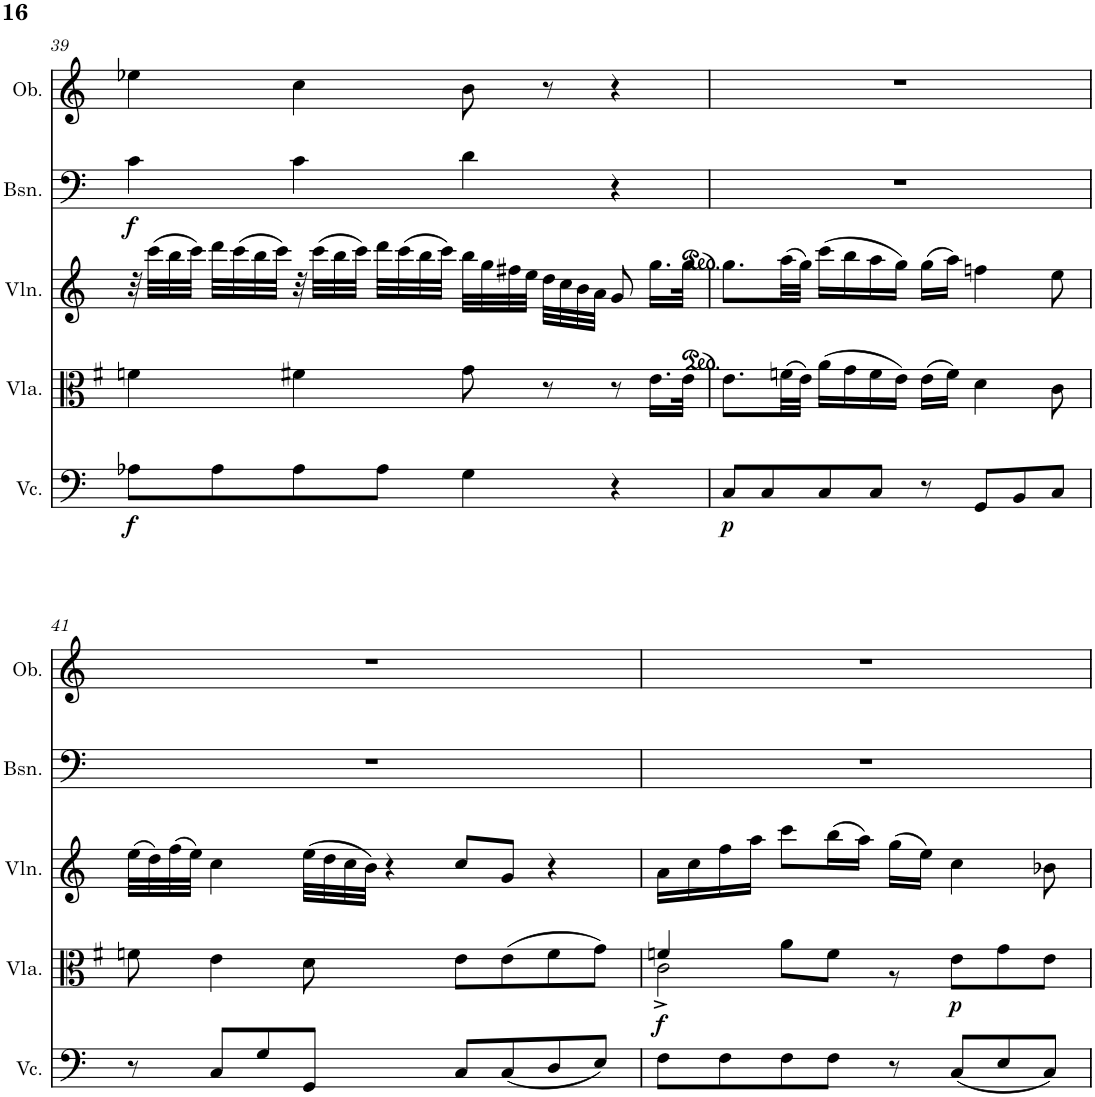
**kern	**dynam	**kern	**dynam	**kern	**kern	**dynam	**kern
*part5	*part5	*part4	*part4	*part3	*part2	*part2	*part1
*staff5	*staff5	*staff4	*staff4	*staff3	*staff2	*staff2	*staff1
*I"Violoncello	*	*I"Viola	*	*I"Violin	*I"Bassoon	*	*I"Oboe
*I'Vc.	*	*I'Vla.	*	*I'Vln.	*I'Bsn.	*	*I'Ob.
!!LO:PB:g=z
*clefF4	*	*clefC3	*	*clefG2	*clefF4	*	*clefG2
*k[]	*	*k[f#]	*	*k[]	*k[]	*	*k[]
*M4/4	*	*M4/4	*	*M4/4	*M4/4	*	*M4/4
*met(c)	*	*met(c)	*	*met(c)	*met(c)	*	*met(c)
=39	=39	=39	=39	=39	=39	=39	=39
!	!LO:DY:b	!	!	!	!	!LO:DY:b	!
8A-X\L	f	4fn\	.	32r	4c\	f	4ee-X\
.	.	.	.	(>32ccc\LLL	.	.	.
.	.	.	.	32bb\	.	.	.
.	.	.	.	32ccc\JJJ)	.	.	.
8A-\	.	.	.	32ddd\LLL	.	.	.
.	.	.	.	(>32ccc\	.	.	.
.	.	.	.	32bb\	.	.	.
.	.	.	.	32ccc\JJJ)	.	.	.
8A-\	.	4f#X\	.	32r	4c\	.	4cc\
.	.	.	.	(>32ccc\LLL	.	.	.
.	.	.	.	32bb\	.	.	.
.	.	.	.	32ccc\JJJ)	.	.	.
8A-\J	.	.	.	32ddd\LLL	.	.	.
.	.	.	.	(>32ccc\	.	.	.
.	.	.	.	32bb\	.	.	.
.	.	.	.	32ccc\JJJ)	.	.	.
4G\	.	8g\	.	32bb\LLL	4d\	.	8b\
.	.	.	.	32gg\	.	.	.
.	.	.	.	32ff#X\	.	.	.
.	.	.	.	32ee\JJJ	.	.	.
.	.	8r	.	32dd\LLL	.	.	8r
.	.	.	.	32cc\	.	.	.
.	.	.	.	32b\	.	.	.
.	.	.	.	32a\JJJ	.	.	.
4r	.	8r	.	8g/	4r	.	4r
.	.	16.e\LL	.	16.gg\LL	.	.	.
.	.	32e\JJk	.	32gg\JJk	.	.	.
=40	=40	=40	=40	=40	=40	=40	=40
!	!LO:DY:b	!	!	!	!	!	!
8C/L	p	8.e\L	.	8.gg\L	1r	.	1r
8C/	.	.	.	.	.	.	.
.	.	(>32fn\LL	.	(>32aa\LL	.	.	.
.	.	32e\JJJ)	.	32gg\JJJ)	.	.	.
8C/	.	(>16a\LL	.	(>16ccc\LL	.	.	.
.	.	16g\	.	16bb\	.	.	.
8C/J	.	16f\	.	16aa\	.	.	.
.	.	16e\JJ)	.	16gg\JJ)	.	.	.
8r	.	(>16e\LL	.	(>16gg\LL	.	.	.
.	.	16f\JJ)	.	16aa\JJ)	.	.	.
8GG/L	.	4d\	.	4ffn\	.	.	.
8BB/	.	.	.	.	.	.	.
8C/J	.	8c\	.	8ee\	.	.	.
!!LO:LB:g=z
=41	=41	=41	=41	=41	=41	=41	=41
8r	.	8fn\	.	(>32ee\LLL	1r	.	1r
.	.	.	.	32dd\)	.	.	.
.	.	.	.	(>32ff\	.	.	.
.	.	.	.	32ee\JJJ)	.	.	.
8C/L	.	4e\	.	4cc\	.	.	.
8G/	.	.	.	.	.	.	.
8GG/J	.	8d\	.	(>32ee\LLL	.	.	.
.	.	.	.	32dd\	.	.	.
.	.	.	.	32cc\	.	.	.
.	.	.	.	32b\JJJ)	.	.	.
4ryy	.	4ryy	.	4r	.	.	.
8C/L	.	8e\L	.	8cc/L	.	.	.
(<8C/	.	(>8e\	.	8g/J	.	.	.
8D/	.	8f\	.	4r	4ryy	.	4ryy
8E/J)	.	8g\J)	.	.	.	.	.
=42	=42	=42	=42	=42	=42	=42	=42
*	*	*^	*	*	*	*	*
!	!	!	!	!LO:DY:b	!	!	!	!
8F\L	.	4fn/	2c^\	f	16a\LL	1r	.	1r
.	.	.	.	.	16cc\	.	.	.
8F\	.	.	.	.	16ff\	.	.	.
.	.	.	.	.	16aa\JJ	.	.	.
8F\	.	8a\L	.	.	8ccc\L	.	.	.
8F\J	.	8f\J	.	.	(>16bb\L	.	.	.
.	.	.	.	.	16aa\JJ)	.	.	.
8r	.	2ryy	8r	.	(>16gg\LL	.	.	.
.	.	.	.	.	16ee\JJ)	.	.	.
!	!	!	!	!LO:DY:b	!	!	!	!
(<8C/L	.	.	8e\L	p	4cc\	.	.	.
8E/	.	.	8g\	.	.	.	.	.
8C/J)	.	.	8e\J	.	8b-X\	.	.	.
*	*	*v	*v	*	*	*	*	*
=	=	=	=	=	=	=	=
*-	*-	*-	*-	*-	*-	*-	*-
